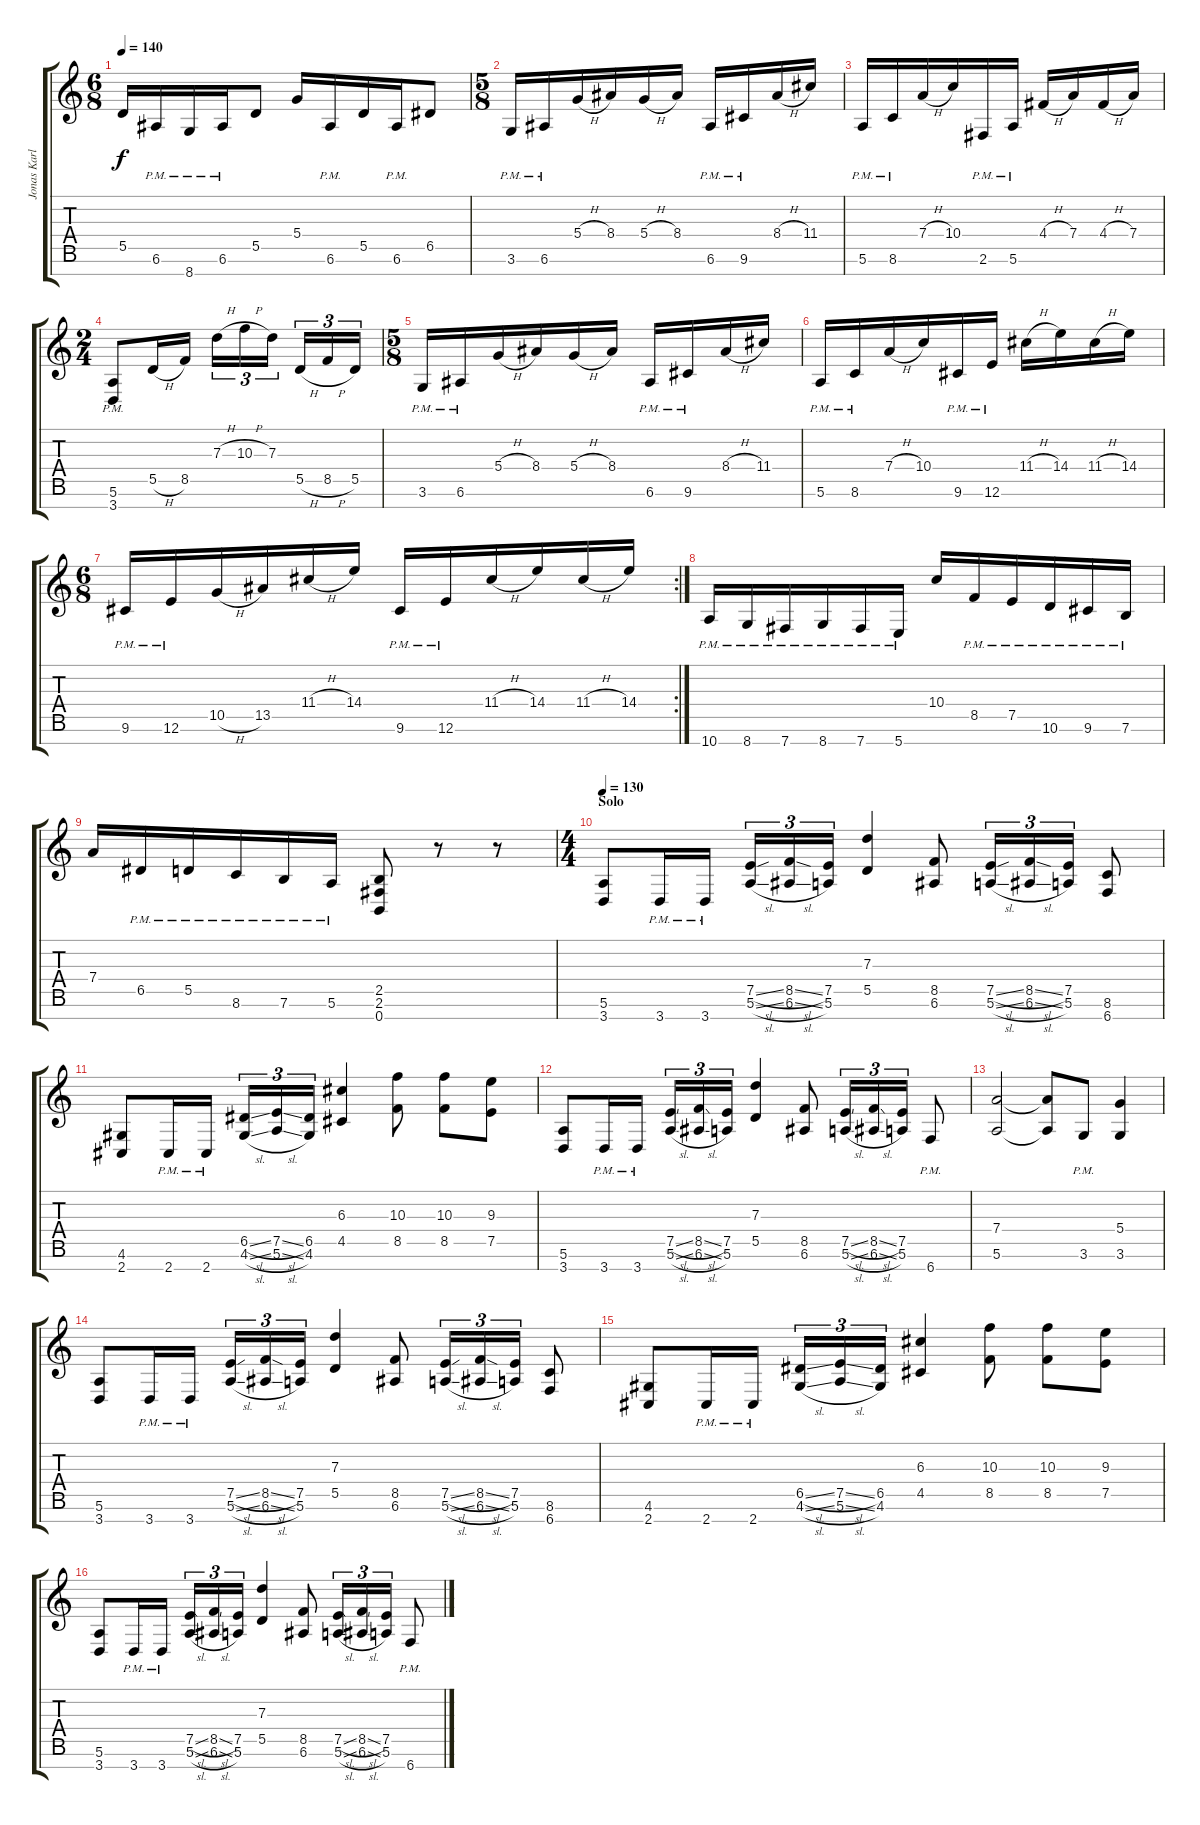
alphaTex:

\track ("Jonas Karlsson" "Jonas Karl") {instrument distortionguitar}
\staff {score tabs}
\tuning (E4 B3 G3 D3 A2 E2 B1) {hide}
\ts (6 8)
\tempo 140
\clef g2
\ks c
5.5.16{dy f} 6.6{pm}.16 8.7{pm}.16 6.6{pm}.16 5.5.8 5.4.16 6.6{pm}.16 5.5.16 6.6{pm}.16 6.5.8 |
\ts (5 8)
3.6{pm}.16 6.6{pm}.16 5.4{h}.16 8.4.16 5.4{h}.16 8.4.16 6.6{pm}.16 9.6{pm}.16 8.4{h}.16 11.4.16 |
5.6{pm}.16 8.6{pm}.16 7.4{h}.16 10.4.16 2.6{pm}.16 5.6{pm}.16 4.4{h}.16 7.4.16 4.4{h}.16 7.4.16 |
\ts (2 4)
(5.6{pm} 3.7{pm}).8 5.5{h}.16 8.5.16 7.3{h}.16{tu (3 2)} 10.3{h}.16{tu (3 2)} 7.3.16{tu (3 2)} 5.5{h}.16{tu (3 2)} 8.5{h}.16{tu (3 2)} 5.5.16{tu (3 2)} |
\ts (5 8)
3.6{pm}.16 6.6{pm}.16 5.4{h}.16 8.4.16 5.4{h}.16 8.4.16 6.6{pm}.16 9.6{pm}.16 8.4{h}.16 11.4.16 |
5.6{pm}.16 8.6{pm}.16 7.4{h}.16 10.4.16 9.6{pm}.16 12.6{pm}.16 11.4{h}.16 14.4.16 11.4{h}.16 14.4.16 |
\rc 2
\ts (6 8)
9.6{pm}.16 12.6{pm}.16 10.5{h}.16 13.5.16 11.4{h}.16 14.4.16 9.6{pm}.16 12.6{pm}.16 11.4{h}.16 14.4.16 11.4{h}.16 14.4.16 |
10.7{pm}.16 8.7{pm}.16 7.7{pm}.16 8.7{pm}.16 7.7{pm}.16 5.7{pm}.16 10.4.16 8.5{pm}.16 7.5{pm}.16 10.6{pm}.16 9.6{pm}.16 7.6{pm}.16 |
7.4.16 6.5{pm}.16 5.5{pm}.16 8.6{pm}.16 7.6{pm}.16 5.6{pm}.16 (2.5 2.6 0.7).8 r.8 r.8 |
\ts (4 4)
\section ("" "Solo")
\tempo 130
(5.6 3.7).8 3.7{pm}.16 3.7{pm}.16 (7.5{sl} 5.6{sl}).16{tu (3 2)} (8.5{sl} 6.6{sl}).16{tu (3 2)} (7.5 5.6).16{tu (3 2)} (7.3 5.5).4 (8.5 6.6).8 (7.5{sl} 5.6{sl}).16{tu (3 2)} (8.5{sl} 6.6{sl}).16{tu (3 2)} (7.5 5.6).16{tu (3 2)} (8.6 6.7).8 |
(4.6 2.7).8 2.7{pm}.16 2.7{pm}.16 (6.5{sl} 4.6{sl}).16{tu (3 2)} (7.5{sl} 5.6{sl}).16{tu (3 2)} (6.5 4.6).16{tu (3 2)} (6.3 4.5).4 (10.3 8.5).8 (10.3 8.5).8 (9.3 7.5).8 |
(5.6 3.7).8 3.7{pm}.16 3.7{pm}.16 (7.5{sl} 5.6{sl}).16{tu (3 2)} (8.5{sl} 6.6{sl}).16{tu (3 2)} (7.5 5.6).16{tu (3 2)} (7.3 5.5).4 (8.5 6.6).8 (7.5{sl} 5.6{sl}).16{tu (3 2)} (8.5{sl} 6.6{sl}).16{tu (3 2)} (7.5 5.6).16{tu (3 2)} 6.7{pm}.8 |
(7.4 5.6).2 (7.4{t} 5.6{t}).8 3.6{pm}.8 (5.4 3.6).4 |
(5.6 3.7).8 3.7{pm}.16 3.7{pm}.16 (7.5{sl} 5.6{sl}).16{tu (3 2)} (8.5{sl} 6.6{sl}).16{tu (3 2)} (7.5 5.6).16{tu (3 2)} (7.3 5.5).4 (8.5 6.6).8 (7.5{sl} 5.6{sl}).16{tu (3 2)} (8.5{sl} 6.6{sl}).16{tu (3 2)} (7.5 5.6).16{tu (3 2)} (8.6 6.7).8 |
(4.6 2.7).8 2.7{pm}.16 2.7{pm}.16 (6.5{sl} 4.6{sl}).16{tu (3 2)} (7.5{sl} 5.6{sl}).16{tu (3 2)} (6.5 4.6).16{tu (3 2)} (6.3 4.5).4 (10.3 8.5).8 (10.3 8.5).8 (9.3 7.5).8 |
(5.6 3.7).8 3.7{pm}.16 3.7{pm}.16 (7.5{sl} 5.6{sl}).16{tu (3 2)} (8.5{sl} 6.6{sl}).16{tu (3 2)} (7.5 5.6).16{tu (3 2)} (7.3 5.5).4 (8.5 6.6).8 (7.5{sl} 5.6{sl}).16{tu (3 2)} (8.5{sl} 6.6{sl}).16{tu (3 2)} (7.5 5.6).16{tu (3 2)} 6.7{pm}.8
